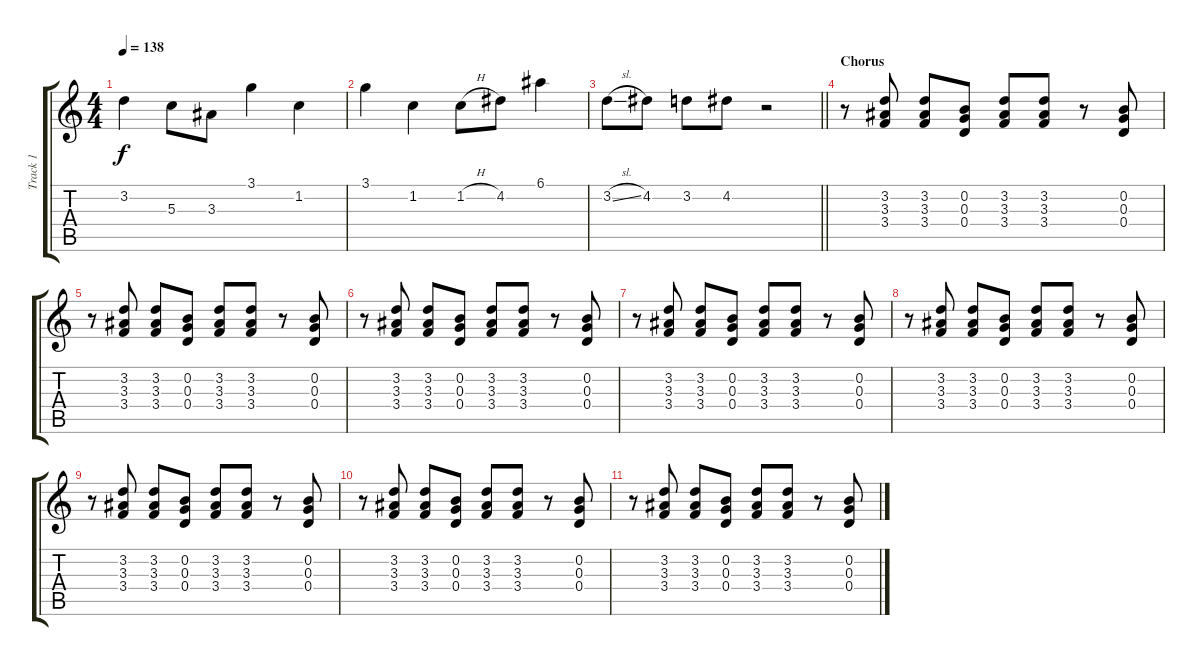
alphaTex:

\track ("Track 1" "Track 1") {instrument overdrivenguitar}
\staff {score tabs}
\tuning (E4 B3 G3 D3 A2 E2) {hide}
\ts (4 4)
\tempo 138
\clef g2
\ks c
3.2.4{dy f} 5.3.8 3.3.8 3.1.4 1.2.4 |
3.1.4 1.2.4 1.2{h}.8 4.2.8 6.1.4 |
\barLineRight lightlight
3.2{sl}.8 4.2.8 3.2.8 4.2.8 r.2 |
\section ("" "Chorus")
r.8 (3.2 3.3 3.4).8 (3.2 3.3 3.4).8 (0.2 0.3 0.4).8 (3.2 3.3 3.4).8 (3.2 3.3 3.4).8 r.8 (0.2 0.3 0.4).8 |
r.8 (3.2 3.3 3.4).8 (3.2 3.3 3.4).8 (0.2 0.3 0.4).8 (3.2 3.3 3.4).8 (3.2 3.3 3.4).8 r.8 (0.2 0.3 0.4).8 |
r.8 (3.2 3.3 3.4).8 (3.2 3.3 3.4).8 (0.2 0.3 0.4).8 (3.2 3.3 3.4).8 (3.2 3.3 3.4).8 r.8 (0.2 0.3 0.4).8 |
r.8 (3.2 3.3 3.4).8 (3.2 3.3 3.4).8 (0.2 0.3 0.4).8 (3.2 3.3 3.4).8 (3.2 3.3 3.4).8 r.8 (0.2 0.3 0.4).8 |
r.8 (3.2 3.3 3.4).8 (3.2 3.3 3.4).8 (0.2 0.3 0.4).8 (3.2 3.3 3.4).8 (3.2 3.3 3.4).8 r.8 (0.2 0.3 0.4).8 |
r.8 (3.2 3.3 3.4).8 (3.2 3.3 3.4).8 (0.2 0.3 0.4).8 (3.2 3.3 3.4).8 (3.2 3.3 3.4).8 r.8 (0.2 0.3 0.4).8 |
r.8 (3.2 3.3 3.4).8 (3.2 3.3 3.4).8 (0.2 0.3 0.4).8 (3.2 3.3 3.4).8 (3.2 3.3 3.4).8 r.8 (0.2 0.3 0.4).8 |
r.8 (3.2 3.3 3.4).8 (3.2 3.3 3.4).8 (0.2 0.3 0.4).8 (3.2 3.3 3.4).8 (3.2 3.3 3.4).8 r.8 (0.2 0.3 0.4).8
